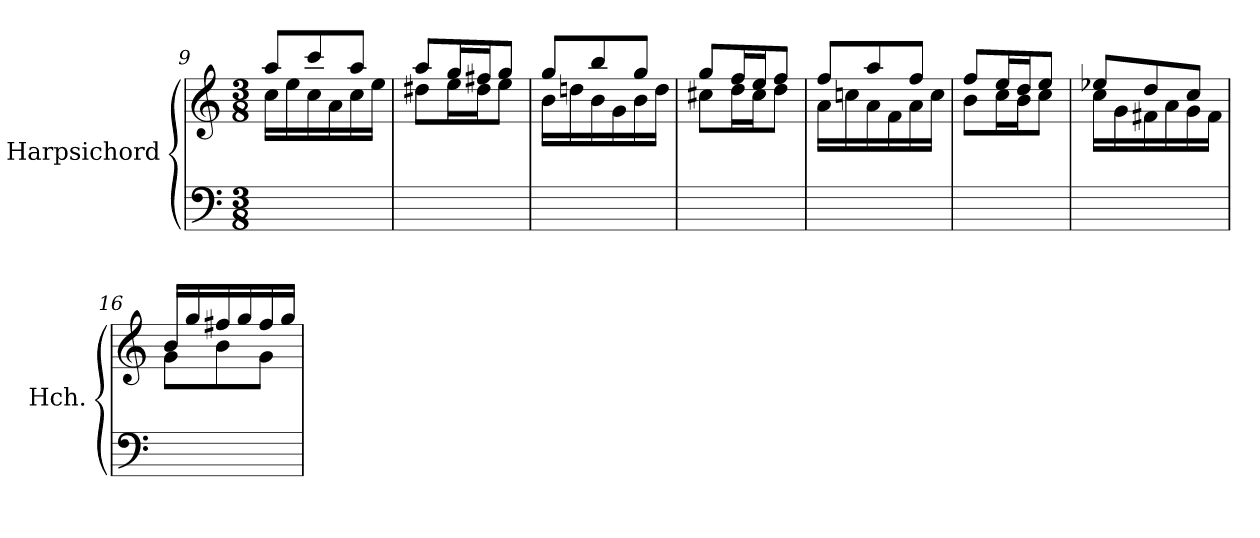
**kern	**kern
*part1	*part1
*staff2	*staff1
*I"Harpsichord	*
*I'Hch.	*
*clefF4	*clefG2
*k[]	*k[]
*M3/8	*M3/8
=9	=9
*	*^
4.ryy	8aa/L	16cc\LL
.	.	16ee\
.	8ccc/	16cc\
.	.	16a\
.	8aa/J	16cc\
.	.	16ee\JJ
=10	=10	=10
4.ryy	8aa/L	8dd#X\L
.	16gg/L	16ee\L
.	16ff#X/J	16dd#\J
.	8gg/J	8ee\J
=11	=11	=11
4.ryy	8gg/L	16b\LL
.	.	16ddn\
.	8bb/	16b\
.	.	16g\
.	8gg/J	16b\
.	.	16dd\JJ
=12	=12	=12
4.ryy	8gg/L	8cc#X\L
.	16ff/L	16dd\L
.	16ee/J	16cc#\J
.	8ff/J	8dd\J
=13	=13	=13
4.ryy	8ff/L	16a\LL
.	.	16ccn\
.	8aa/	16a\
.	.	16f\
.	8ff/J	16a\
.	.	16cc\JJ
=14	=14	=14
4.ryy	8ff/L	8b\L
.	16ee/L	16cc\L
.	16dd/J	16b\J
.	8ee/J	8cc\J
!!LO:LB:g=z	!!
=15	=15	=15
4.ryy	8ee-X/L	16cc\LL
.	.	16g\
.	8dd/	16f#X\
.	.	16a\
.	8cc/J	16g\
.	.	16f#\JJ
=16	=16	=16
4.ryy	16b/LL	8g\L
.	16gg/	.
.	16ff#X/	8b\
.	16gg/	.
.	16ff#/	8g\J
.	16gg/JJ	.
*	*v	*v
=	=
*-	*-
